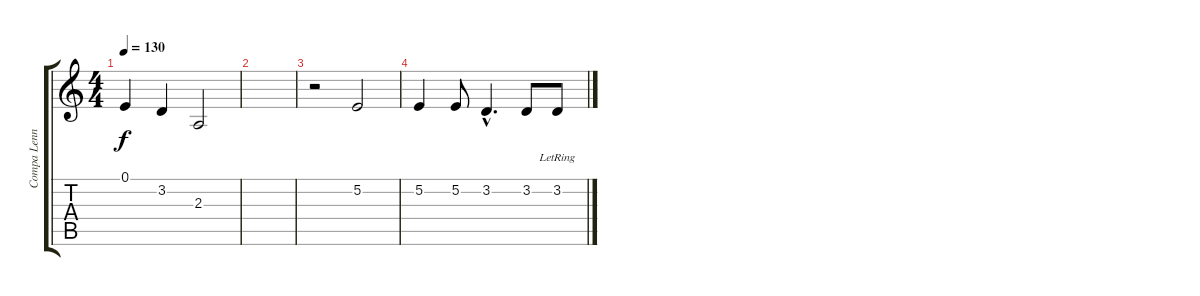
\track ("Compa Lennon Men" "Compa Lenn") {instrument flute}
\staff {score tabs}
\tuning (E4 B3 G3 D3 A2 E2) {hide}
\ts (4 4)
\tempo 130
\clef g2
\ks c
0.1.4{dy f} 3.2.4 2.3.2 |
|
r.2 5.2.2 |
5.2.4 5.2.8 3.2{hac}.4{d} 3.2.8 3.2{lr}.8
